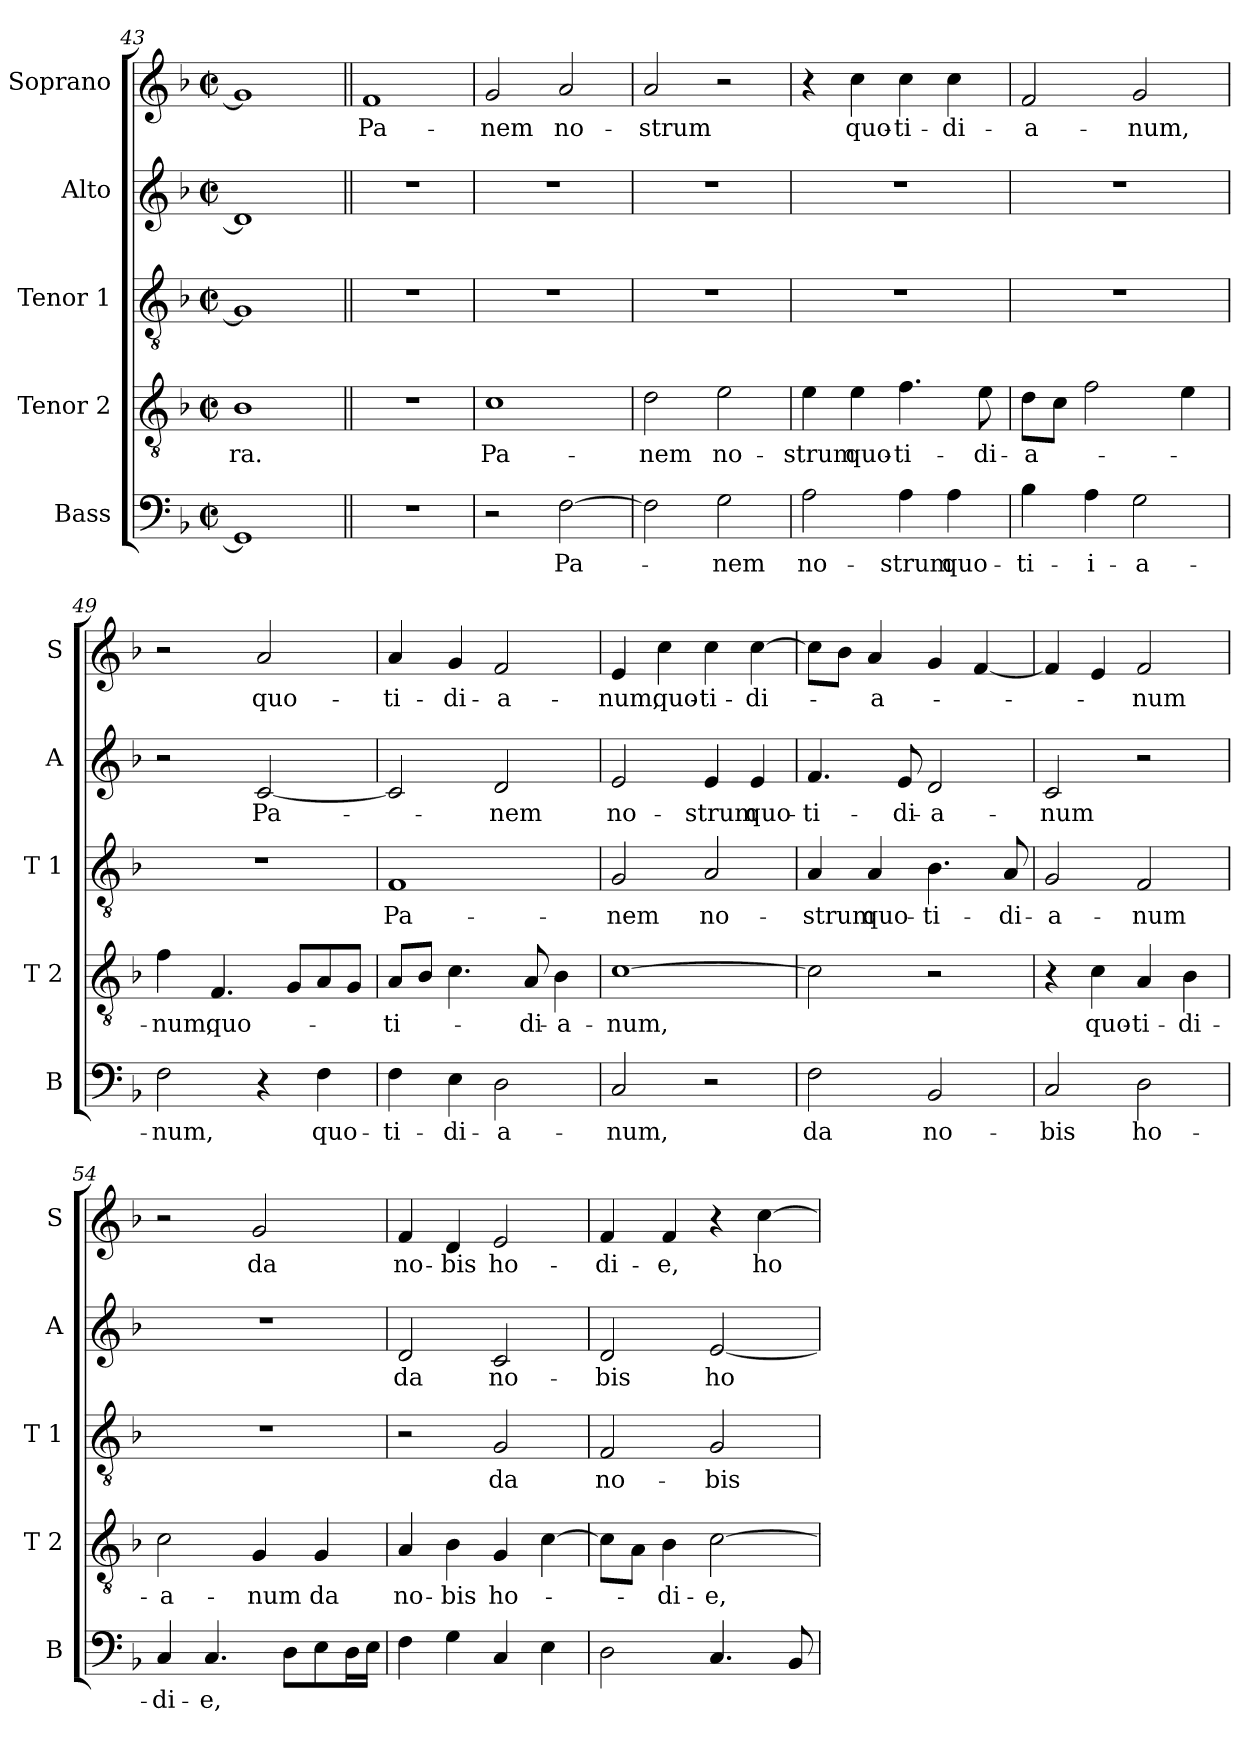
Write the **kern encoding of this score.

**kern	**text	**kern	**text	**kern	**text	**kern	**text	**kern	**text
*part5	*part5	*part4	*part4	*part3	*part3	*part2	*part2	*part1	*part1
*staff5	*staff5	*staff4	*staff4	*staff3	*staff3	*staff2	*staff2	*staff1	*staff1
*I"Bass	*	*I"Tenor 2	*	*I"Tenor 1	*	*I"Alto	*	*I"Soprano	*
*I'B	*	*I'T 2	*	*I'T 1	*	*I'A	*	*I'S	*
!!LO:LB:g=z
*clefF4	*	*clefGv2	*	*clefGv2	*	*clefG2	*	*clefG2	*
*k[b-]	*	*k[b-]	*	*k[b-]	*	*k[b-]	*	*k[b-]	*
*F:	*	*F:	*	*F:	*	*F:	*	*F:	*
*M2/2	*	*M2/2	*	*M2/2	*	*M2/2	*	*M2/2	*
*met(c|)	*	*met(c|)	*	*met(c|)	*	*met(c|)	*	*met(c|)	*
=43	=43	=43	=43	=43	=43	=43	=43	=43	=43
1GG]	.	1B-	-ra.	1G]	.	1d]	.	1g]	.
=44||	=44||	=44||	=44||	=44||	=44||	=44||	=44||	=44||	=44||
1r	.	1r	.	1r	.	1r	.	1f	Pa-
=45	=45	=45	=45	=45	=45	=45	=45	=45	=45
2r	.	1c	Pa-	1r	.	1r	.	2g/	-nem
[2F\	Pa-	.	.	.	.	.	.	2a/	no-
=46	=46	=46	=46	=46	=46	=46	=46	=46	=46
2F\]	.	2d\	-nem	1r	.	1r	.	2a/	-strum
2G\	-nem	2e\	no-	.	.	.	.	2r	.
=47	=47	=47	=47	=47	=47	=47	=47	=47	=47
2A\	no-	4e\	-strum	1r	.	1r	.	4r	.
.	.	4e\	quo-	.	.	.	.	4cc\	quo-
4A\	-strum	4.f\	-ti-	.	.	.	.	4cc\	-ti-
4A\	quo-	.	.	.	.	.	.	4cc\	-di-
.	.	8e\	-di-	.	.	.	.	.	.
=48	=48	=48	=48	=48	=48	=48	=48	=48	=48
4B-\	-ti-	8d\L	-a-	1r	.	1r	.	2f/	-a-
.	.	8c\J	.	.	.	.	.	.	.
4A\	-i-	2f\	.	.	.	.	.	.	.
2G\	-a-	.	.	.	.	.	.	2g/	-num,
.	.	4e\	.	.	.	.	.	.	.
=49	=49	=49	=49	=49	=49	=49	=49	=49	=49
2F\	-num,	4f\	-num,	1r	.	2r	.	2r	.
.	.	4.F/	quo-	.	.	.	.	.	.
4r	.	.	.	.	.	[2c/	Pa-	2a/	quo-
.	.	8G/L	.	.	.	.	.	.	.
4F\	quo-	8A/	.	.	.	.	.	.	.
.	.	8G/J	.	.	.	.	.	.	.
!!LO:PB:g=z
=50	=50	=50	=50	=50	=50	=50	=50	=50	=50
4F\	-ti-	8A/L	-ti-	1F	Pa-	2c/]	.	4a/	-ti-
.	.	8B-/J	.	.	.	.	.	.	.
4E\	-di-	4.c\	.	.	.	.	.	4g/	-di-
2D\	-a-	.	.	.	.	2d/	-nem	2f/	-a-
.	.	8A/	-di-	.	.	.	.	.	.
.	.	4B-\	-a-	.	.	.	.	.	.
=51	=51	=51	=51	=51	=51	=51	=51	=51	=51
2C/	-num,	[1c	-num,	2G/	-nem	2e/	no-	4e/	-num,
.	.	.	.	.	.	.	.	4cc\	quo-
2r	.	.	.	2A/	no-	4e/	-strum	4cc\	-ti-
.	.	.	.	.	.	4e/	quo-	[4cc\	-di-
=52	=52	=52	=52	=52	=52	=52	=52	=52	=52
2F\	da	2c\]	.	4A/	-strum	4.f/	-ti-	8cc\L]	.
.	.	.	.	.	.	.	.	8b-\J	.
.	.	.	.	4A/	quo-	.	.	4a/	-a-
.	.	.	.	.	.	8e/	-di-	.	.
2BB-/	no-	2r	.	4.B-\	-ti-	2d/	-a-	4g/	.
.	.	.	.	.	.	.	.	[4f/	.
.	.	.	.	8A/	-di-	.	.	.	.
=53	=53	=53	=53	=53	=53	=53	=53	=53	=53
2C/	-bis	4r	.	2G/	-a-	2c/	-num	4f/]	.
.	.	4c\	quo-	.	.	.	.	4e/	.
2D\	ho-	4A/	-ti-	2F/	-num	2r	.	2f/	-num
.	.	4B-\	-di-	.	.	.	.	.	.
=54	=54	=54	=54	=54	=54	=54	=54	=54	=54
4C/	-di-	2c\	-a-	1r	.	1r	.	2r	.
4.C/	-e,	.	.	.	.	.	.	.	.
.	.	4G/	-num	.	.	.	.	2g/	da
8D\L	.	.	.	.	.	.	.	.	.
8E\	.	4G/	da	.	.	.	.	.	.
16D\L	.	.	.	.	.	.	.	.	.
16E\JJ	.	.	.	.	.	.	.	.	.
=55	=55	=55	=55	=55	=55	=55	=55	=55	=55
4F\	.	4A/	no-	2r	.	2d/	da	4f/	no-
4G\	.	4B-\	-bis	.	.	.	.	4d/	-bis
4C/	.	4G/	ho-	2G/	da	2c/	no-	2e/	ho-
4E\	.	[4c\	.	.	.	.	.	.	.
!!LO:LB:g=z
=56	=56	=56	=56	=56	=56	=56	=56	=56	=56
2D\	.	8c\L]	.	2F/	no-	2d/	-bis	4f/	-di-
.	.	8A\J	.	.	.	.	.	.	.
.	.	4B-\	-di-	.	.	.	.	4f/	-e,
4.C/	.	[2c\	-e,	2G/	-bis	[2e/	ho-	4r	.
.	.	.	.	.	.	.	.	[4cc\	ho
8BB-/	.	.	.	.	.	.	.	.	.
=	=	=	=	=	=	=	=	=	=
*-	*-	*-	*-	*-	*-	*-	*-	*-	*-
